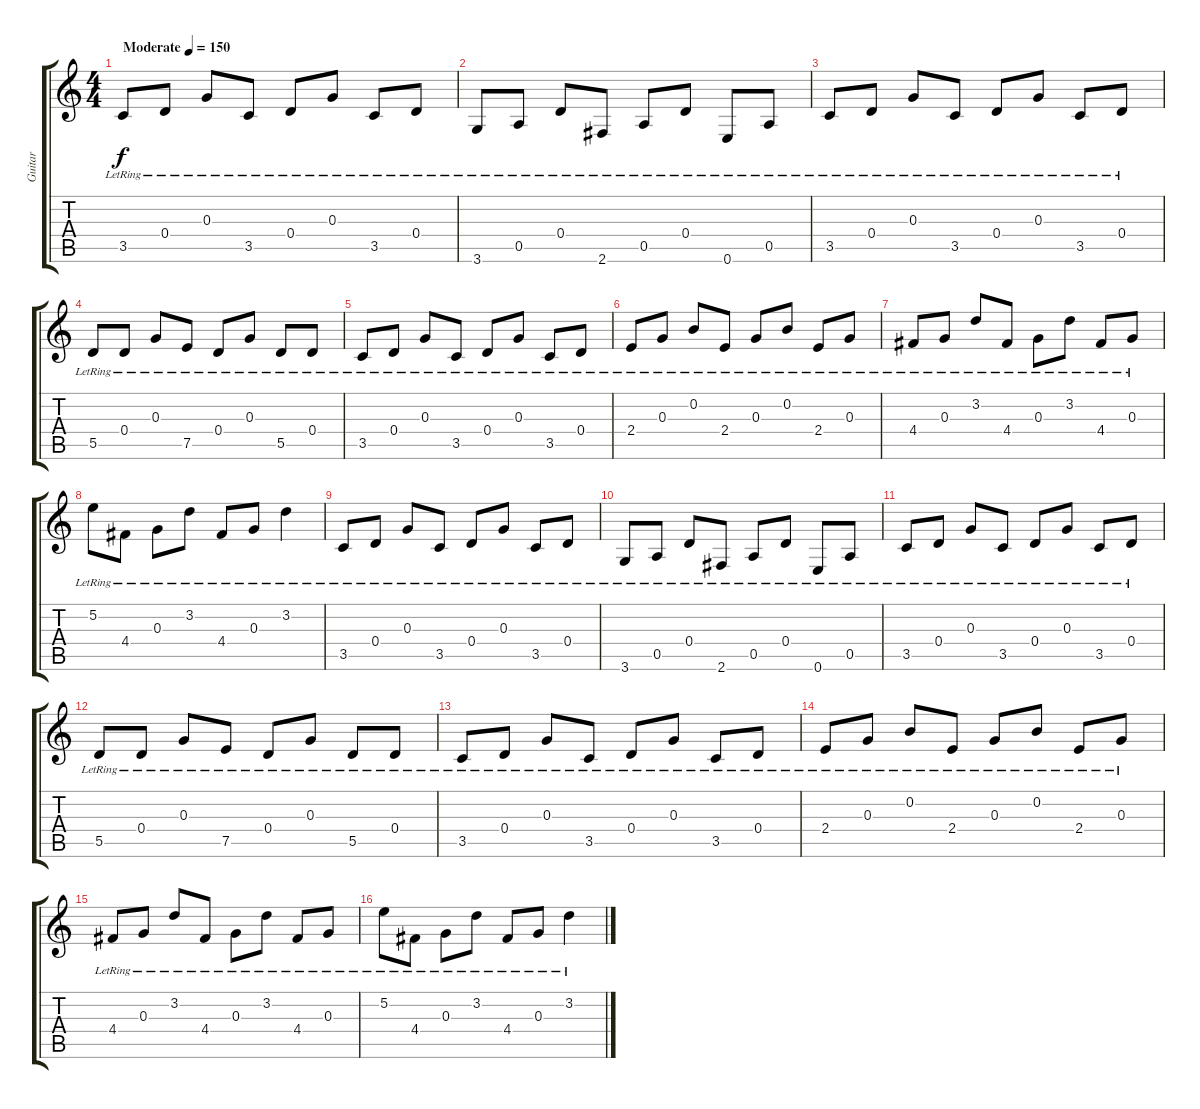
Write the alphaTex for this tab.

\track ("Guitar" "Guitar") {instrument electricguitarclean}
\staff {score tabs}
\tuning (E4 B3 G3 D3 A2 E2) {hide}
\ts (4 4)
\tempo (150 "Moderate")
\clef g2
\ks c
3.5{lr}.8{dy f instrument electricguitarclean} 0.4{lr}.8 0.3{lr}.8 3.5{lr}.8 0.4{lr}.8 0.3{lr}.8 3.5{lr}.8 0.4{lr}.8 |
3.6{lr}.8 0.5{lr}.8 0.4{lr}.8 2.6{lr}.8 0.5{lr}.8 0.4{lr}.8 0.6{lr}.8 0.5{lr}.8 |
3.5{lr}.8 0.4{lr}.8 0.3{lr}.8 3.5{lr}.8 0.4{lr}.8 0.3{lr}.8 3.5{lr}.8 0.4{lr}.8 |
5.5{lr}.8 0.4{lr}.8 0.3{lr}.8 7.5{lr}.8 0.4{lr}.8 0.3{lr}.8 5.5{lr}.8 0.4{lr}.8 |
3.5{lr}.8 0.4{lr}.8 0.3{lr}.8 3.5{lr}.8 0.4{lr}.8 0.3{lr}.8 3.5{lr}.8 0.4{lr}.8 |
2.4{lr}.8 0.3{lr}.8 0.2{lr}.8 2.4{lr}.8 0.3{lr}.8 0.2{lr}.8 2.4{lr}.8 0.3{lr}.8 |
4.4{lr}.8 0.3{lr}.8 3.2{lr}.8 4.4{lr}.8 0.3{lr}.8 3.2{lr}.8 4.4{lr}.8 0.3{lr}.8 |
5.2{lr}.8 4.4{lr}.8 0.3{lr}.8 3.2{lr}.8 4.4{lr}.8 0.3{lr}.8 3.2{lr}.4 |
3.5{lr}.8 0.4{lr}.8 0.3{lr}.8 3.5{lr}.8 0.4{lr}.8 0.3{lr}.8 3.5{lr}.8 0.4{lr}.8 |
3.6{lr}.8 0.5{lr}.8 0.4{lr}.8 2.6{lr}.8 0.5{lr}.8 0.4{lr}.8 0.6{lr}.8 0.5{lr}.8 |
3.5{lr}.8 0.4{lr}.8 0.3{lr}.8 3.5{lr}.8 0.4{lr}.8 0.3{lr}.8 3.5{lr}.8 0.4{lr}.8 |
5.5{lr}.8 0.4{lr}.8 0.3{lr}.8 7.5{lr}.8 0.4{lr}.8 0.3{lr}.8 5.5{lr}.8 0.4{lr}.8 |
3.5{lr}.8 0.4{lr}.8 0.3{lr}.8 3.5{lr}.8 0.4{lr}.8 0.3{lr}.8 3.5{lr}.8 0.4{lr}.8 |
2.4{lr}.8 0.3{lr}.8 0.2{lr}.8 2.4{lr}.8 0.3{lr}.8 0.2{lr}.8 2.4{lr}.8 0.3{lr}.8 |
4.4{lr}.8 0.3{lr}.8 3.2{lr}.8 4.4{lr}.8 0.3{lr}.8 3.2{lr}.8 4.4{lr}.8 0.3{lr}.8 |
5.2{lr}.8 4.4{lr}.8 0.3{lr}.8 3.2{lr}.8 4.4{lr}.8 0.3{lr}.8 3.2{lr}.4
